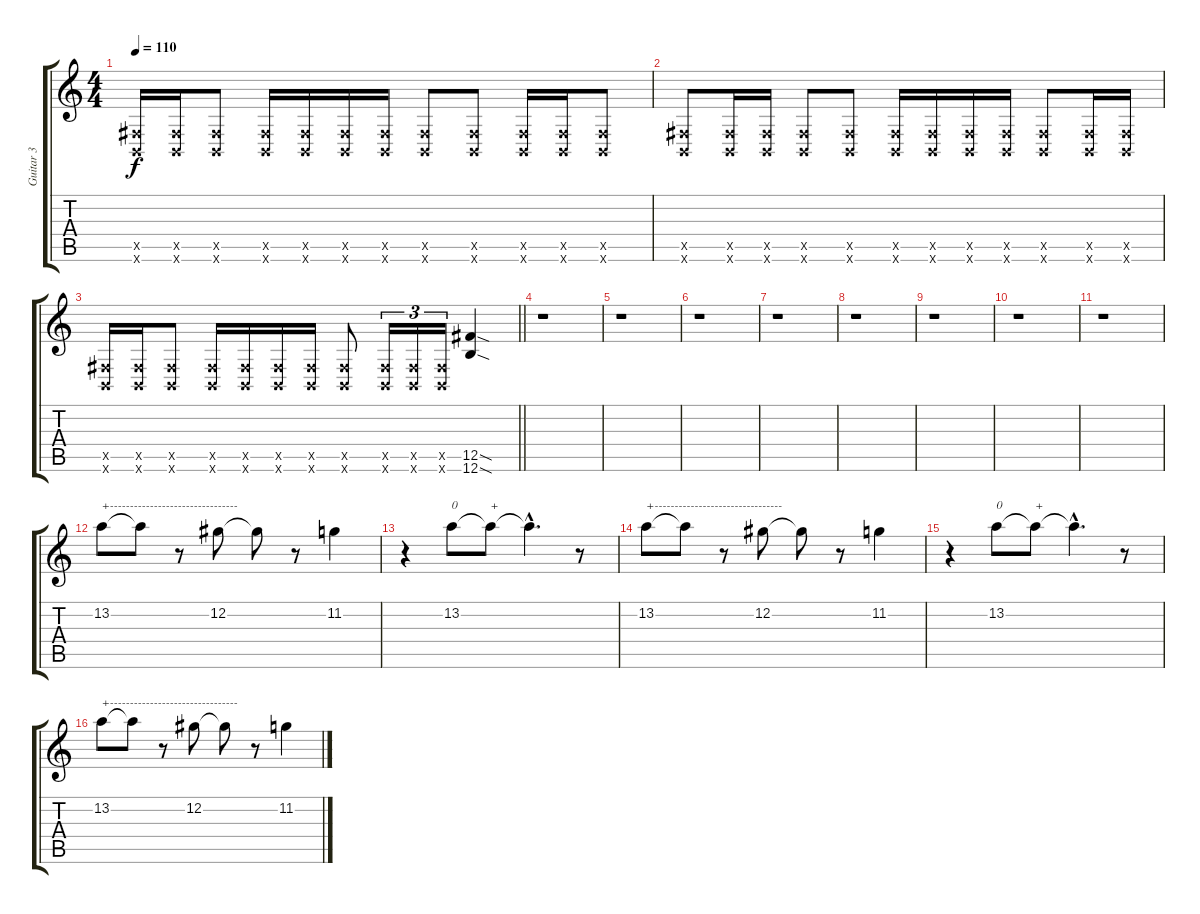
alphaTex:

\track ("Guitar 3" "Guitar 3") {instrument distortionguitar}
\staff {score tabs}
\tuning (Db4 Ab3 E3 B2 Gb2 B1) {hide}
\ts (4 4)
\tempo 110
\clef g2
\ks c
(0.5{x} 0.6{x}).16{dy f} (0.5{x} 0.6{x}).16 (0.5{x} 0.6{x}).8 (0.5{x} 0.6{x}).16 (0.5{x} 0.6{x}).16 (0.5{x} 0.6{x}).16 (0.5{x} 0.6{x}).16 (0.5{x} 0.6{x}).8 (0.5{x} 0.6{x}).8 (0.5{x} 0.6{x}).16 (0.5{x} 0.6{x}).16 (0.5{x} 0.6{x}).8 |
(0.5{x} 0.6{x}).8 (0.5{x} 0.6{x}).16 (0.5{x} 0.6{x}).16 (0.5{x} 0.6{x}).8 (0.5{x} 0.6{x}).8 (0.5{x} 0.6{x}).16 (0.5{x} 0.6{x}).16 (0.5{x} 0.6{x}).16 (0.5{x} 0.6{x}).16 (0.5{x} 0.6{x}).8 (0.5{x} 0.6{x}).16 (0.5{x} 0.6{x}).16 |
\barLineRight lightlight
(0.5{x} 0.6{x}).16 (0.5{x} 0.6{x}).16 (0.5{x} 0.6{x}).8 (0.5{x} 0.6{x}).16 (0.5{x} 0.6{x}).16 (0.5{x} 0.6{x}).16 (0.5{x} 0.6{x}).16 (0.5{x} 0.6{x}).8 (0.5{x} 0.6{x}).16{tu (3 2)} (0.5{x} 0.6{x}).16{tu (3 2)} (0.5{x} 0.6{x}).16{tu (3 2)} (12.5{sod} 12.6{sod}).4 |
r.1 |
r.1 |
r.1 |
r.1 |
r.1 |
r.1 |
r.1 |
r.1 |
13.2.8{txt "+--------------------------------"} 13.2{t}.8 r.8 12.2.8 12.2{t}.8 r.8 11.2.4 |
r.4 13.2.8{txt "0"} 13.2{t}.8{txt "+"} 13.2{hac t}.4{d} r.8 |
13.2.8{txt "+--------------------------------"} 13.2{t}.8 r.8 12.2.8 12.2{t}.8 r.8 11.2.4 |
r.4 13.2.8{txt "0"} 13.2{t}.8{txt "+"} 13.2{hac t}.4{d} r.8 |
13.2.8{txt "+--------------------------------"} 13.2{t}.8 r.8 12.2.8 12.2{t}.8 r.8 11.2.4
